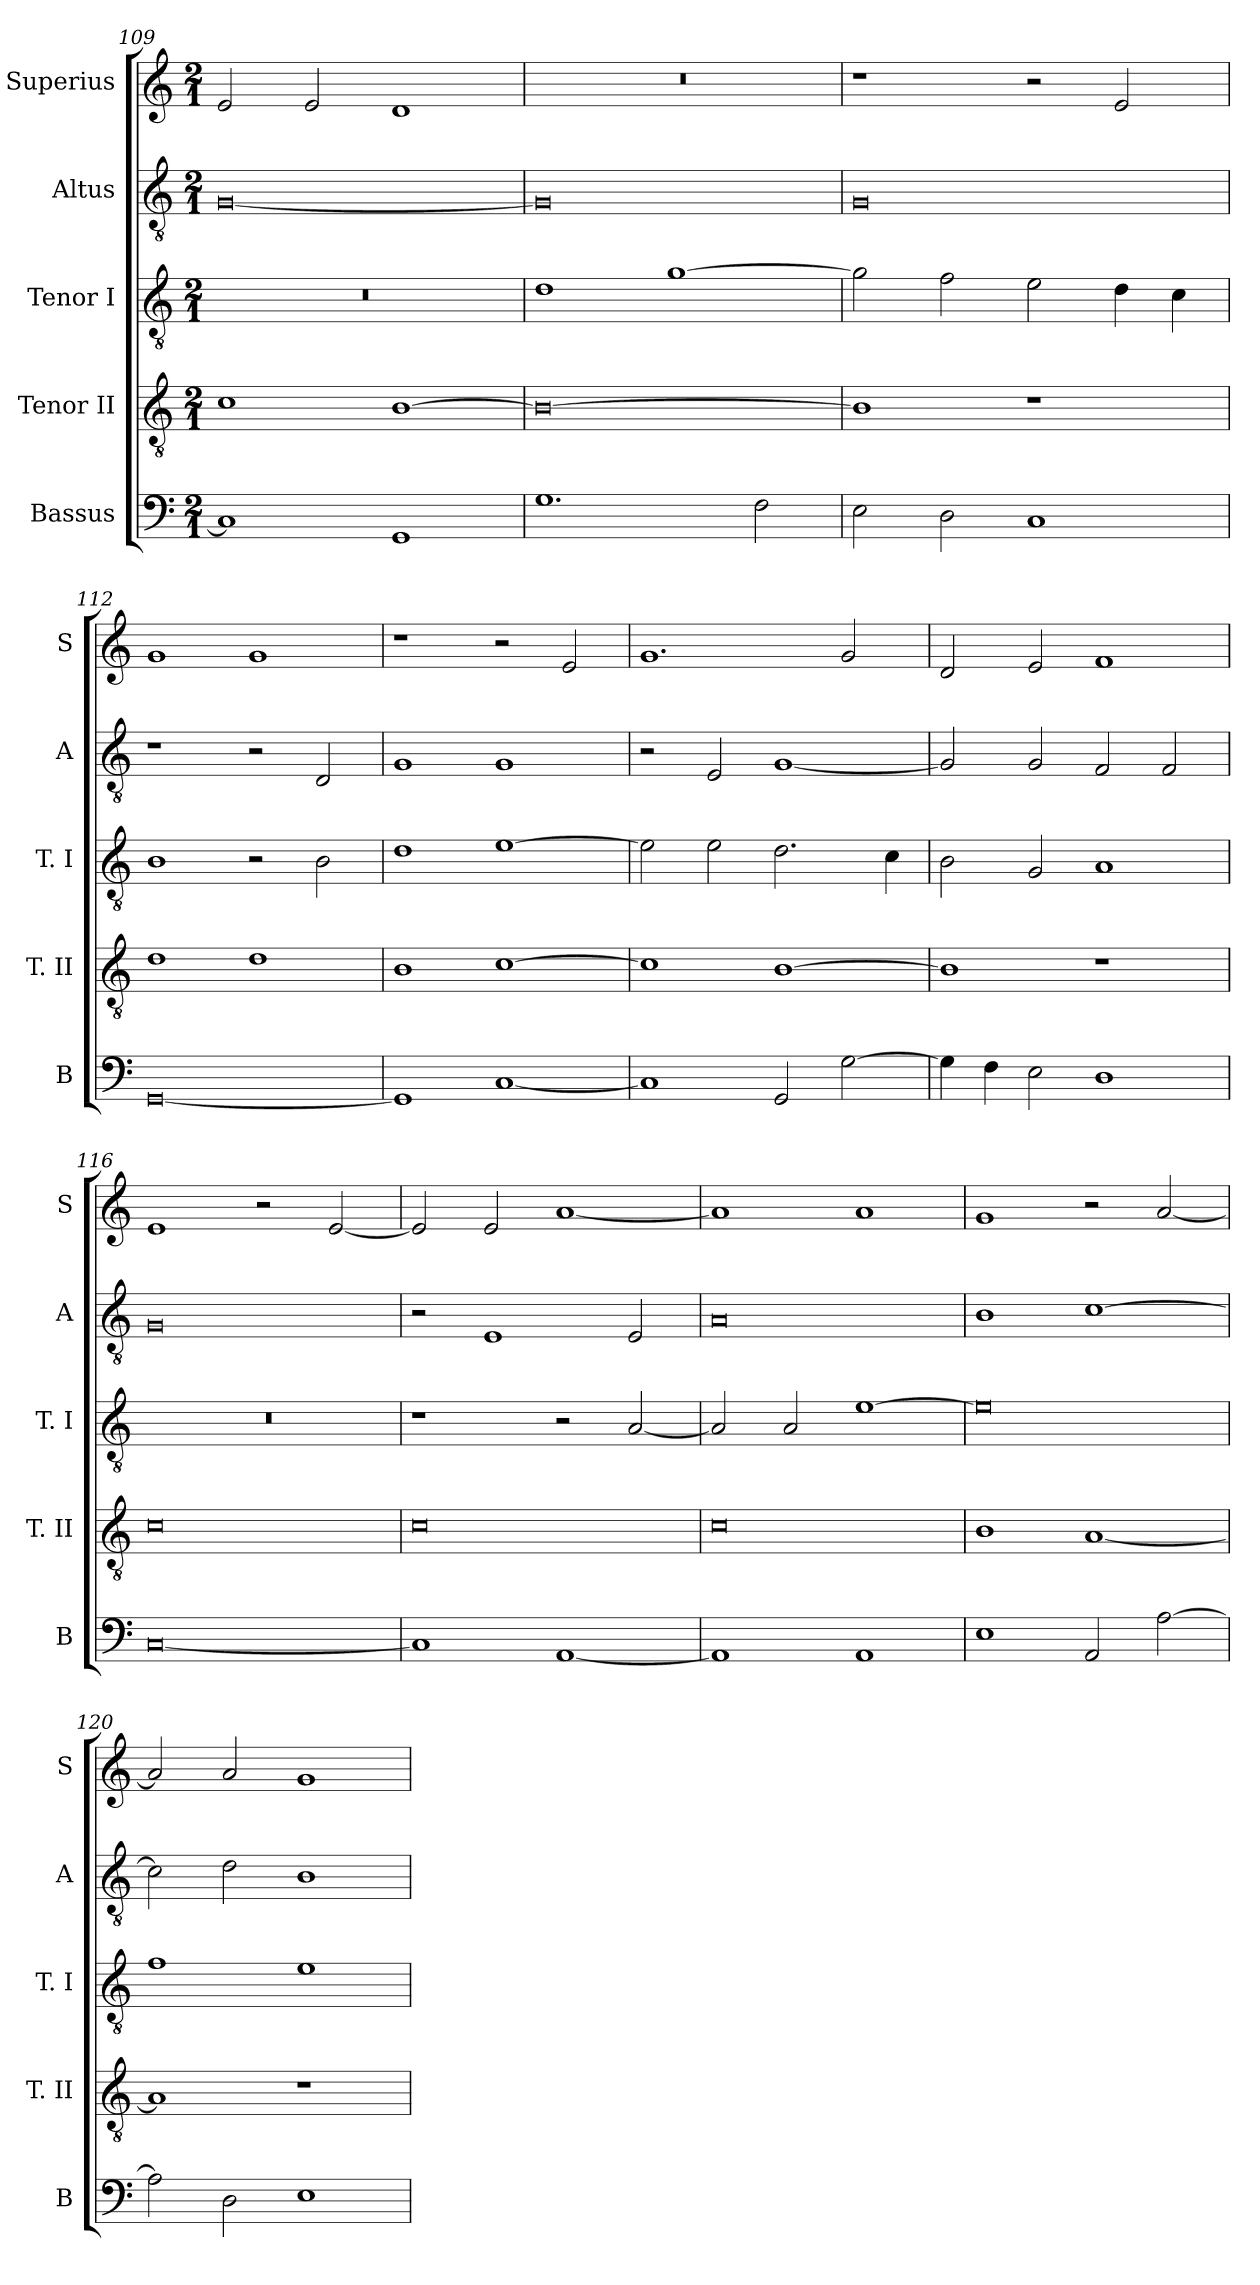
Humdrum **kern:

**kern	**kern	**kern	**kern	**kern
*part5	*part4	*part3	*part2	*part1
*staff5	*staff4	*staff3	*staff2	*staff1
*I"Bassus	*I"Tenor II	*I"Tenor I	*I"Altus	*I"Superius
*I'B	*I'T. II	*I'T. I	*I'A	*I'S
*clefF4	*clefGv2	*clefGv2	*clefGv2	*clefG2
*k[]	*k[]	*k[]	*k[]	*k[]
*C:	*C:	*C:	*C:	*C:
*M2/1	*M2/1	*M2/1	*M2/1	*M2/1
=109	=109	=109	=109	=109
1C]	1c	0r	[0G	2e
.	.	.	.	2e
1GG	[1B	.	.	1d
=110	=110	=110	=110	=110
1.G	0B_	1d	0G]	0r
.	.	[1g	.	.
2F	.	.	.	.
=111	=111	=111	=111	=111
2E	1B]	2g]	0G	1r
2D	.	2f	.	.
1C	1r	2e	.	2r
.	.	4d	.	2e
.	.	4c	.	.
=112	=112	=112	=112	=112
[0GG	1d	1B	1r	1g
.	1d	2r	2r	1g
.	.	2B	2D	.
=113	=113	=113	=113	=113
1GG]	1B	1d	1G	1r
[1C	[1c	[1e	1G	2r
.	.	.	.	2e
=114	=114	=114	=114	=114
1C]	1c]	2e]	2r	1.g
.	.	2e	2E	.
2GG	[1B	2.d	[1G	.
[2G	.	.	.	2g
.	.	4c	.	.
=115	=115	=115	=115	=115
4G]	1B]	2B	2G]	2d
4F	.	.	.	.
2E	.	2G	2G	2e
1D	1r	1A	2F	1f
.	.	.	2F	.
=116	=116	=116	=116	=116
[0C	0c	0r	0G	1e
.	.	.	.	2r
.	.	.	.	[2e
=117	=117	=117	=117	=117
1C]	0c	1r	2r	2e]
.	.	.	1E	2e
[1AA	.	2r	.	[1a
.	.	[2A	2E	.
=118	=118	=118	=118	=118
1AA]	0c	2A]	0A	1a]
.	.	2A	.	.
1AA	.	[1e	.	1a
=119	=119	=119	=119	=119
1E	1B	0e]	1B	1g
2AA	[1A	.	[1c	2r
[2A	.	.	.	[2a
=120	=120	=120	=120	=120
2A]	1A]	1f	2c]	2a]
2D	.	.	2d	2a
1E	1r	1e	1B	1g
=	=	=	=	=
*-	*-	*-	*-	*-
